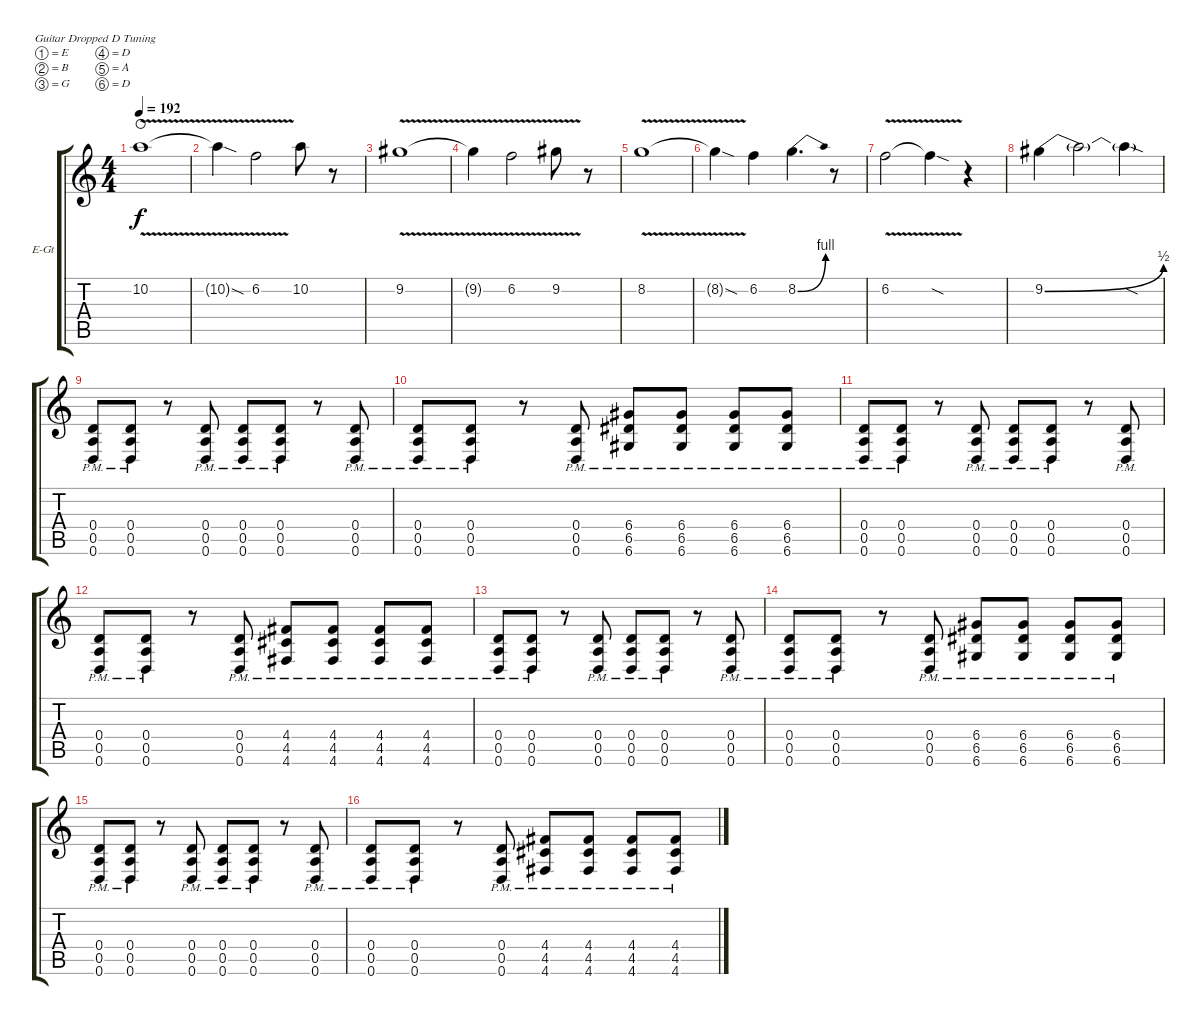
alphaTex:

\defaultSystemsLayout 4
\bracketExtendMode groupsimilarinstruments
\firstSystemTrackNameOrientation horizontal
\otherSystemsTrackNameOrientation horizontal
\track ("Electric Guitar" "E-Gt") {instrument distortionguitar}
\staff {score tabs}
\tuning (E4 B3 G3 D3 A2 D2)
\ts (4 4)
\tempo 192
\clef g2
\ks c
10.2{v}.1{dy f waho} |
10.2{v sod t}.4 6.2{v}.2 10.2.8 r.8 |
9.2{v}.1 |
9.2{v t}.4 6.2{v}.2 9.2{v}.8 r.8 |
8.2{v}.1 |
8.2{v sod t}.4 6.2.4 8.2{be (bend 0 0 15 4)}.4{d} r.8 |
6.2{v}.2 6.2{v sod t}.4 r.4 |
9.2{be (bend 0 0 15 2)}.4 9.2{t}.2 9.2{sod t}.4 |
(0.5{pm} 0.6{pm} 0.4{pm}).8 (0.5{pm} 0.6{pm} 0.4{pm}).8 r.8 (0.5{pm} 0.6{pm} 0.4{pm}).8 (0.5{pm} 0.6{pm} 0.4{pm}).8 (0.5{pm} 0.6{pm} 0.4{pm}).8 r.8 (0.5{pm} 0.6{pm} 0.4{pm}).8 |
(0.5{pm} 0.6{pm} 0.4{pm}).8 (0.6{pm} 0.5{pm} 0.4{pm}).8 r.8 (0.5{pm} 0.6{pm} 0.4{pm}).8 (6.6{pm} 6.5{pm} 6.4{pm}).8 (6.6{pm} 6.5{pm} 6.4{pm}).8 (6.6{pm} 6.5{pm} 6.4{pm}).8 (6.6{pm} 6.5{pm} 6.4{pm}).8 |
(0.5{pm} 0.6{pm} 0.4{pm}).8 (0.5{pm} 0.6{pm} 0.4{pm}).8 r.8 (0.5{pm} 0.6{pm} 0.4{pm}).8 (0.5{pm} 0.6{pm} 0.4{pm}).8 (0.5{pm} 0.6{pm} 0.4{pm}).8 r.8 (0.5{pm} 0.6{pm} 0.4{pm}).8 |
(0.5{pm} 0.6{pm} 0.4{pm}).8 (0.6{pm} 0.5{pm} 0.4{pm}).8 r.8 (0.5{pm} 0.6{pm} 0.4{pm}).8 (4.6{pm} 4.5{pm} 4.4{pm}).8 (4.6{pm} 4.5{pm} 4.4{pm}).8 (4.6{pm} 4.5{pm} 4.4{pm}).8 (4.6{pm} 4.5{pm} 4.4{pm}).8 |
(0.5{pm} 0.6{pm} 0.4{pm}).8 (0.5{pm} 0.6{pm} 0.4{pm}).8 r.8 (0.5{pm} 0.6{pm} 0.4{pm}).8 (0.5{pm} 0.6{pm} 0.4{pm}).8 (0.5{pm} 0.6{pm} 0.4{pm}).8 r.8 (0.5{pm} 0.6{pm} 0.4{pm}).8 |
(0.5{pm} 0.6{pm} 0.4{pm}).8 (0.6{pm} 0.5{pm} 0.4{pm}).8 r.8 (0.5{pm} 0.6{pm} 0.4{pm}).8 (6.6{pm} 6.5{pm} 6.4{pm}).8 (6.6{pm} 6.5{pm} 6.4{pm}).8 (6.6{pm} 6.5{pm} 6.4{pm}).8 (6.6{pm} 6.5{pm} 6.4{pm}).8 |
(0.5{pm} 0.6{pm} 0.4{pm}).8 (0.5{pm} 0.6{pm} 0.4{pm}).8 r.8 (0.5{pm} 0.6{pm} 0.4{pm}).8 (0.5{pm} 0.6{pm} 0.4{pm}).8 (0.5{pm} 0.6{pm} 0.4{pm}).8 r.8 (0.5{pm} 0.6{pm} 0.4{pm}).8 |
(0.5{pm} 0.6{pm} 0.4{pm}).8 (0.6{pm} 0.5{pm} 0.4{pm}).8 r.8 (0.5{pm} 0.6{pm} 0.4{pm}).8 (4.6{pm} 4.5{pm} 4.4{pm}).8 (4.6{pm} 4.5{pm} 4.4{pm}).8 (4.6{pm} 4.5{pm} 4.4{pm}).8 (4.6{pm} 4.5{pm} 4.4{pm}).8
